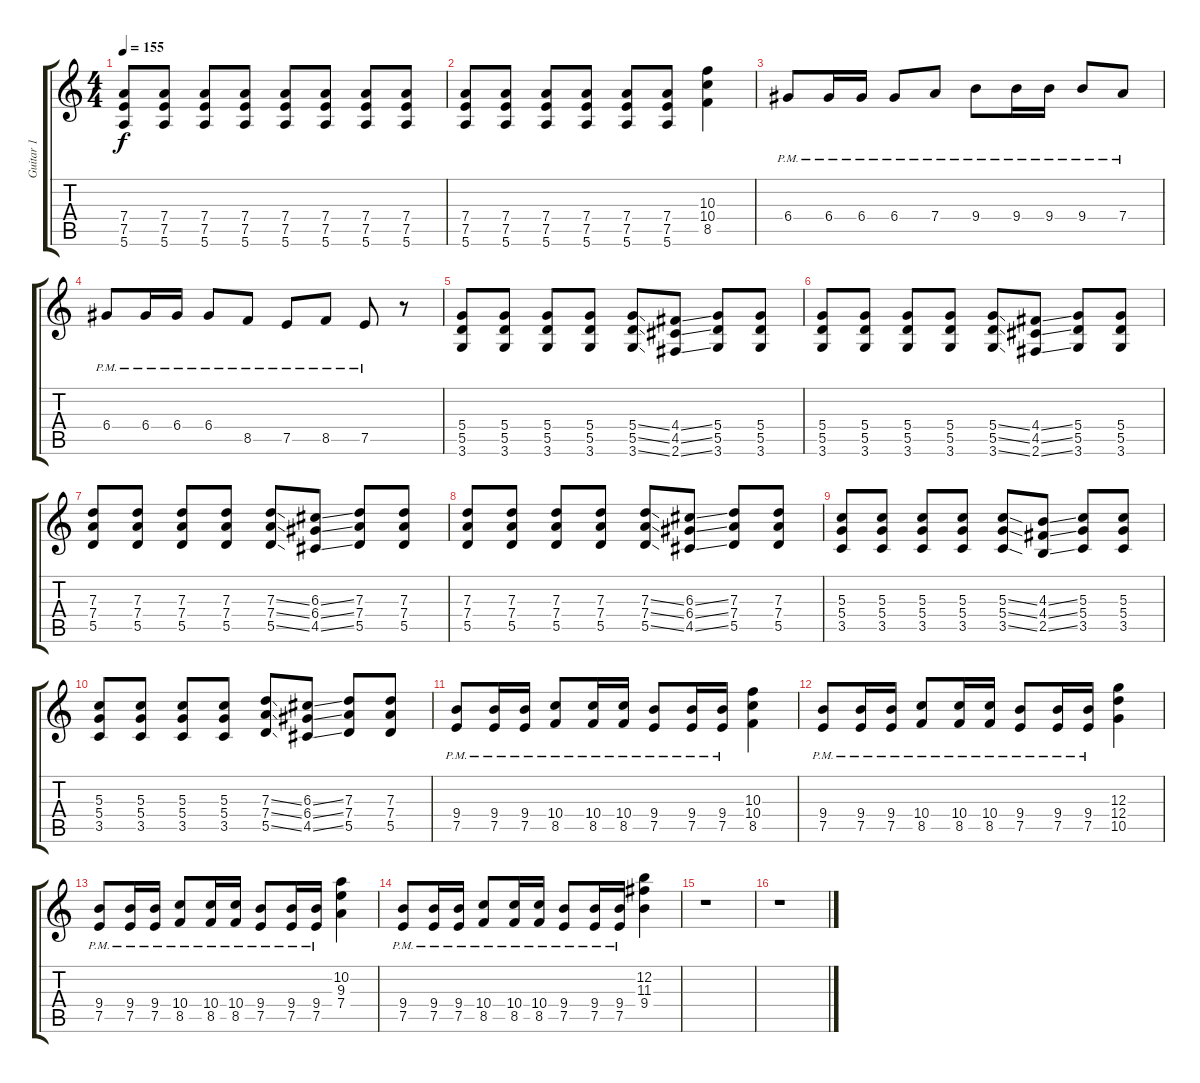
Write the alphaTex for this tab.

\track ("Guitar 1" "Guitar 1") {instrument overdrivenguitar}
\staff {score tabs}
\tuning (E4 B3 G3 D3 A2 E2) {hide}
\ts (4 4)
\tempo 155
\clef g2
\ks c
(7.4 7.5 5.6).8{dy f} (7.4 7.5 5.6).8 (7.4 7.5 5.6).8 (7.4 7.5 5.6).8 (7.4 7.5 5.6).8 (7.4 7.5 5.6).8 (7.4 7.5 5.6).8 (7.4 7.5 5.6).8 |
(7.4 7.5 5.6).8 (7.4 7.5 5.6).8 (7.4 7.5 5.6).8 (7.4 7.5 5.6).8 (7.4 7.5 5.6).8 (7.4 7.5 5.6).8 (10.3 10.4 8.5).4 |
6.4{pm}.8 6.4{pm}.16 6.4{pm}.16 6.4{pm}.8 7.4{pm}.8 9.4{pm}.8 9.4{pm}.16 9.4{pm}.16 9.4{pm}.8 7.4{pm}.8 |
6.4{pm}.8 6.4{pm}.16 6.4{pm}.16 6.4{pm}.8 8.5{pm}.8 7.5{pm}.8 8.5{pm}.8 7.5{pm}.8 r.8 |
(5.4 5.5 3.6).8 (5.4 5.5 3.6).8 (5.4 5.5 3.6).8 (5.4 5.5 3.6).8 (5.4{ss} 5.5{ss} 3.6{ss}).8 (4.4{ss} 4.5{ss} 2.6{ss}).8 (5.4 5.5 3.6).8 (5.4 5.5 3.6).8 |
(5.4 5.5 3.6).8 (5.4 5.5 3.6).8 (5.4 5.5 3.6).8 (5.4 5.5 3.6).8 (5.4{ss} 5.5{ss} 3.6{ss}).8 (4.4{ss} 4.5{ss} 2.6{ss}).8 (5.4 5.5 3.6).8 (5.4 5.5 3.6).8 |
(7.3 7.4 5.5).8 (7.3 7.4 5.5).8 (7.3 7.4 5.5).8 (7.3 7.4 5.5).8 (7.3{ss} 7.4{ss} 5.5{ss}).8 (6.3{ss} 6.4{ss} 4.5{ss}).8 (7.3 7.4 5.5).8 (7.3 7.4 5.5).8 |
(7.3 7.4 5.5).8 (7.3 7.4 5.5).8 (7.3 7.4 5.5).8 (7.3 7.4 5.5).8 (7.3{ss} 7.4{ss} 5.5{ss}).8 (6.3{ss} 6.4{ss} 4.5{ss}).8 (7.3 7.4 5.5).8 (7.3 7.4 5.5).8 |
(5.3 5.4 3.5).8 (5.3 5.4 3.5).8 (5.3 5.4 3.5).8 (5.3 5.4 3.5).8 (5.3{ss} 5.4{ss} 3.5{ss}).8 (4.3{ss} 4.4{ss} 2.5{ss}).8 (5.3 5.4 3.5).8 (5.3 5.4 3.5).8 |
(5.3 5.4 3.5).8 (5.3 5.4 3.5).8 (5.3 5.4 3.5).8 (5.3 5.4 3.5).8 (7.3{ss} 7.4{ss} 5.5{ss}).8 (6.3{ss} 6.4{ss} 4.5{ss}).8 (7.3 7.4 5.5).8 (7.3 7.4 5.5).8 |
(9.4{pm} 7.5{pm}).8 (9.4{pm} 7.5{pm}).16 (9.4{pm} 7.5{pm}).16 (10.4{pm} 8.5{pm}).8 (10.4{pm} 8.5{pm}).16 (10.4{pm} 8.5{pm}).16 (9.4{pm} 7.5{pm}).8 (9.4{pm} 7.5{pm}).16 (9.4{pm} 7.5{pm}).16 (10.3 10.4 8.5).4 |
(9.4{pm} 7.5{pm}).8 (9.4{pm} 7.5{pm}).16 (9.4{pm} 7.5{pm}).16 (10.4{pm} 8.5{pm}).8 (10.4{pm} 8.5{pm}).16 (10.4{pm} 8.5{pm}).16 (9.4{pm} 7.5{pm}).8 (9.4{pm} 7.5{pm}).16 (9.4{pm} 7.5{pm}).16 (12.3 12.4 10.5).4 |
(9.4{pm} 7.5{pm}).8 (9.4{pm} 7.5{pm}).16 (9.4{pm} 7.5{pm}).16 (10.4{pm} 8.5{pm}).8 (10.4{pm} 8.5{pm}).16 (10.4{pm} 8.5{pm}).16 (9.4{pm} 7.5{pm}).8 (9.4{pm} 7.5{pm}).16 (9.4{pm} 7.5{pm}).16 (10.2 9.3 7.4).4 |
(9.4{pm} 7.5{pm}).8 (9.4{pm} 7.5{pm}).16 (9.4{pm} 7.5{pm}).16 (10.4{pm} 8.5{pm}).8 (10.4{pm} 8.5{pm}).16 (10.4{pm} 8.5{pm}).16 (9.4{pm} 7.5{pm}).8 (9.4{pm} 7.5{pm}).16 (9.4{pm} 7.5{pm}).16 (12.2 11.3 9.4).4 |
r.1 |
r.1
